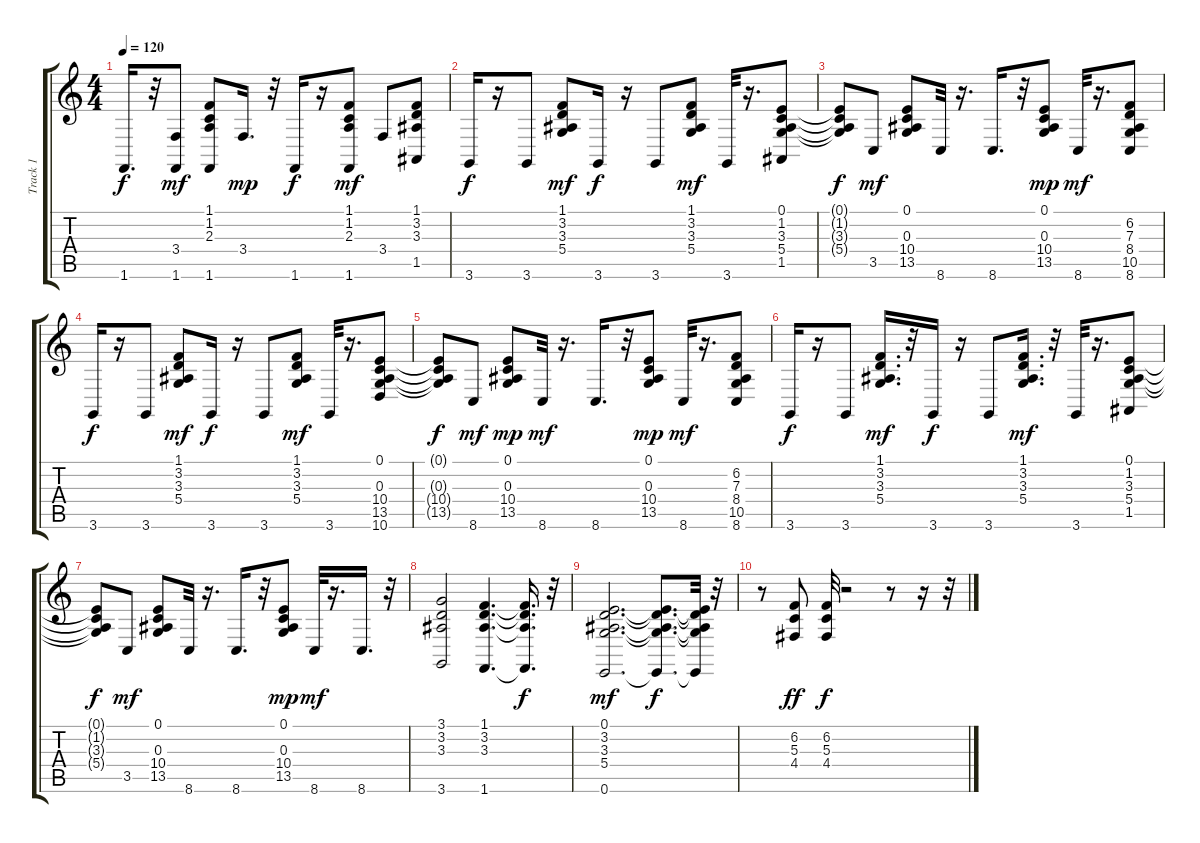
\track ("Track 1" "Track 1") {instrument electricpiano1}
\staff {score tabs}
\tuning (E4 B3 G3 D3 A2 E2) {hide}
\ts (4 4)
\tempo 120
\clef g2
\ks c
1.6.16{d dy f} r.32 (3.4 1.6).8{dy mf} (1.1 1.2 2.3 1.6).8 3.4.16{d dy mp} r.32 1.6.16{dy f} r.16 (1.1 1.2 2.3 1.6).8{dy mf} 3.4.8 (1.1 3.2 3.3 1.5).8 |
3.6.16{dy f} r.16 3.6.8 (1.1 3.2 3.3 5.4).8{dy mf} 3.6.16{dy f} r.16 3.6.8 (1.1 3.2 3.3 5.4).8{dy mf} 3.6.32 r.16{d} (0.1 1.2 3.3 5.4 1.5).8 |
(0.1{t} 1.2{t} 3.3{t} 5.4{t}).8{dy f} 3.5.8{dy mf} (0.1 0.3 10.4 13.5).8 8.6.32 r.16{d} 8.6.16{d} r.32 (0.1 0.3 10.4 13.5).8{dy mp} 8.6.32{dy mf} r.16{d} (6.2 7.3 8.4 10.5 8.6).8 |
3.6.16{dy f} r.16 3.6.8 (1.1 3.2 3.3 5.4).8{dy mf} 3.6.16{dy f} r.16 3.6.8 (1.1 3.2 3.3 5.4).8{dy mf} 3.6.32 r.16{d} (0.1 0.3 10.4 13.5 10.6).8 |
(0.1{t} 0.3{t} 10.4{t} 13.5{t}).8{dy f} 8.6.8{dy mf} (0.1 0.3 10.4 13.5).8{dy mp} 8.6.32{dy mf} r.16{d} 8.6.16{d} r.32 (0.1 0.3 10.4 13.5).8{dy mp} 8.6.32{dy mf} r.16{d} (6.2 7.3 8.4 10.5 8.6).8 |
3.6.16{dy f} r.16 3.6.8 (1.1 3.2 3.3 5.4).16{d dy mf} r.32 3.6.16{dy f} r.16 3.6.8 (1.1 3.2 3.3 5.4).16{d dy mf} r.32 3.6.32 r.16{d} (0.1 1.2 3.3 5.4 1.5).8 |
(0.1{t} 1.2{t} 3.3{t} 5.4{t}).8{dy f} 3.5.8{dy mf} (0.1 0.3 10.4 13.5).8 8.6.32 r.16{d} 8.6.16{d} r.32 (0.1 0.3 10.4 13.5).8{dy mp} 8.6.32{dy mf} r.16{d} 8.6.16{d} r.32 |
(3.1 3.2 3.3 3.6).2 (1.1 3.2 3.3 1.6).4{d} (1.1{t} 3.2{t} 3.3{t} 1.6{t}).16{d dy f} r.32 |
(0.1 3.2 3.3 5.4 0.6).2{d dy mf} (0.1{t} 3.2{t} 3.3{t} 5.4{t} 0.6{t}).8{d dy f} (0.1{t} 3.2{t} 3.3{t} 5.4{t} 0.6{t}).32 r.32 |
r.8 (6.2 5.3 4.4).8{dy ff} (6.2 5.3 4.4).32{dy f} r.2 r.8 r.16 r.32
